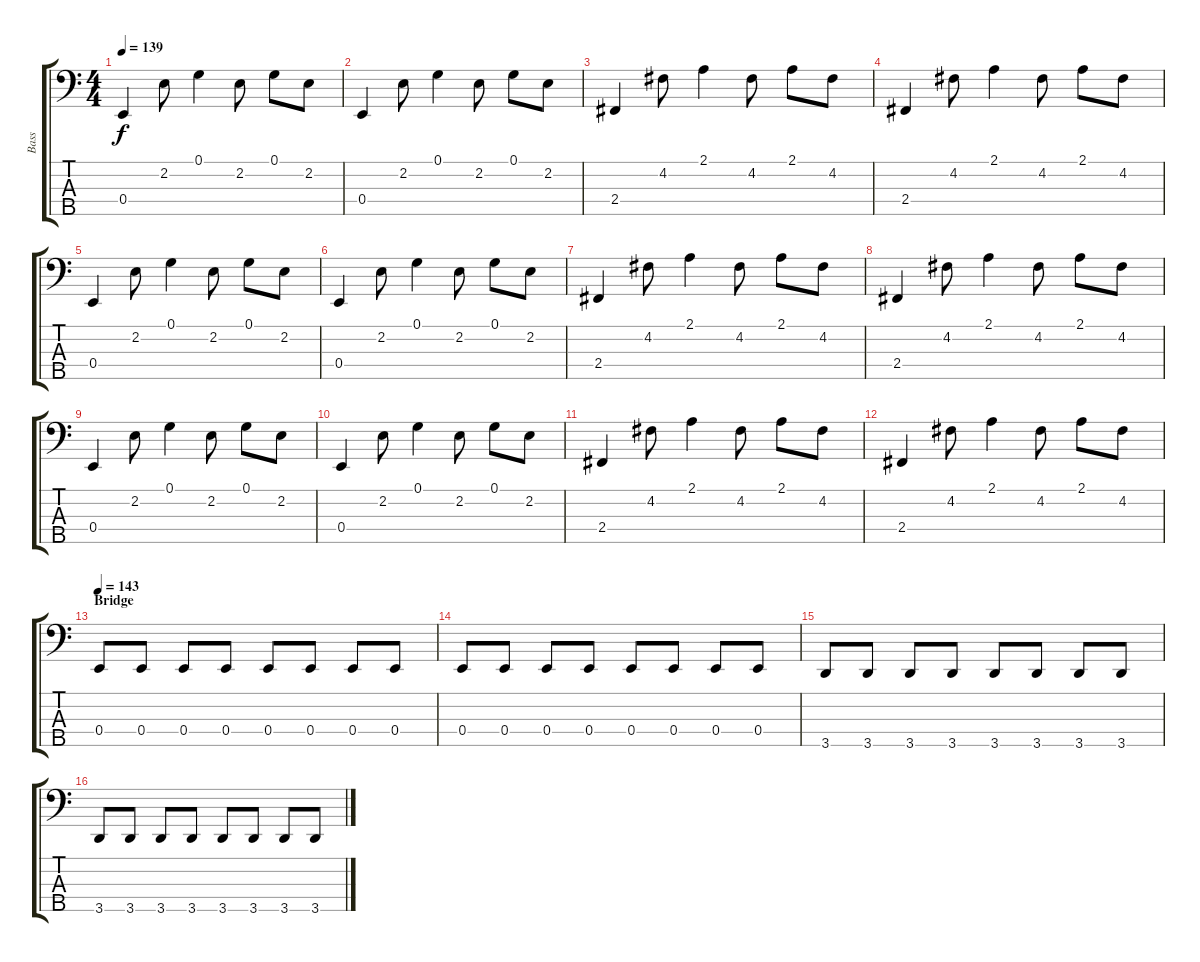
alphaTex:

\track ("Bass" "Bass") {instrument electricbassfinger}
\staff {score tabs}
\tuning (G2 D2 A1 E1 B0) {hide}
\ts (4 4)
\tempo 139
\clef f4
\ks c
0.4.4{dy f} 2.2.8 0.1.4 2.2.8 0.1.8 2.2.8 |
0.4.4 2.2.8 0.1.4 2.2.8 0.1.8 2.2.8 |
2.4.4 4.2.8 2.1.4 4.2.8 2.1.8 4.2.8 |
2.4.4 4.2.8 2.1.4 4.2.8 2.1.8 4.2.8 |
0.4.4 2.2.8 0.1.4 2.2.8 0.1.8 2.2.8 |
0.4.4 2.2.8 0.1.4 2.2.8 0.1.8 2.2.8 |
2.4.4 4.2.8 2.1.4 4.2.8 2.1.8 4.2.8 |
2.4.4 4.2.8 2.1.4 4.2.8 2.1.8 4.2.8 |
0.4.4 2.2.8 0.1.4 2.2.8 0.1.8 2.2.8 |
0.4.4 2.2.8 0.1.4 2.2.8 0.1.8 2.2.8 |
2.4.4 4.2.8 2.1.4 4.2.8 2.1.8 4.2.8 |
2.4.4 4.2.8 2.1.4 4.2.8 2.1.8 4.2.8 |
\section ("" "Bridge")
\tempo 143
0.4.8 0.4.8 0.4.8 0.4.8 0.4.8 0.4.8 0.4.8 0.4.8 |
0.4.8 0.4.8 0.4.8 0.4.8 0.4.8 0.4.8 0.4.8 0.4.8 |
3.5.8 3.5.8 3.5.8 3.5.8 3.5.8 3.5.8 3.5.8 3.5.8 |
3.5.8 3.5.8 3.5.8 3.5.8 3.5.8 3.5.8 3.5.8 3.5.8
